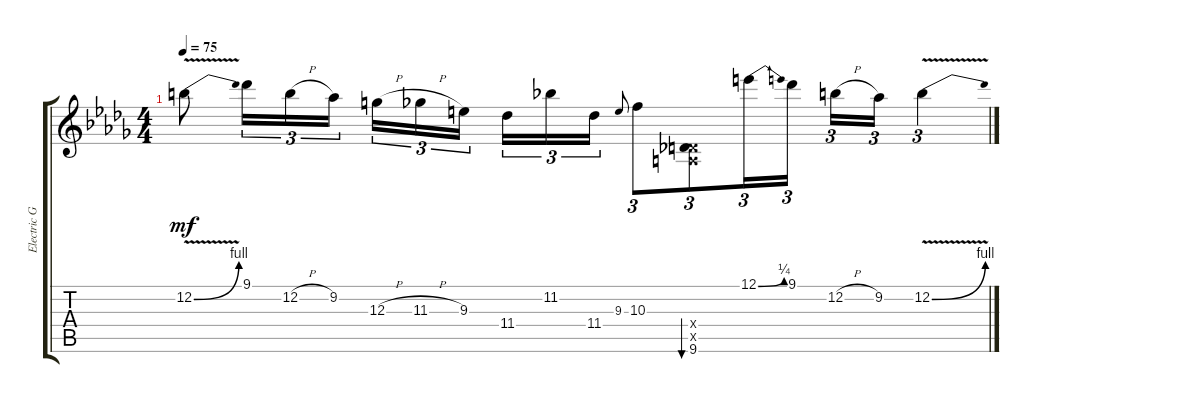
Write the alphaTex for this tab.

\track ("Electric Guitar" "Electric G") {instrument electricguitarclean}
\staff {score tabs}
\tuning (E4 B3 G3 D3 A2 E2) {hide}
\ts (4 4)
\tempo 75
\clef g2
\ks db
12.2{be (bend 0 0 60 4) v}.8{dy mf instrument electricguitarclean} 9.1.16{tu (3 2)} 12.2{h}.16{tu (3 2)} 9.2.16{tu (3 2)} 12.3{h}.16{tu (3 2)} 11.3{h}.16{tu (3 2)} 9.3.16{tu (3 2)} 11.4.16{tu (3 2)} 11.2.16{tu (3 2)} 11.4.16{tu (3 2)} 9.3.8{gr onbeat} 10.3.8{tu (3 2)} (0.4{x} 0.5{x} 9.6).8{tu (3 2) bu 60} 12.1{be (bend 0 0 60 1)}.16{tu (3 2)} 9.1.16{tu (3 2)} 12.2{h}.16{tu (3 2)} 9.2.16{tu (3 2)} 12.2{be (bend 0 0 60 4) v}.4{tu (3 2)}
